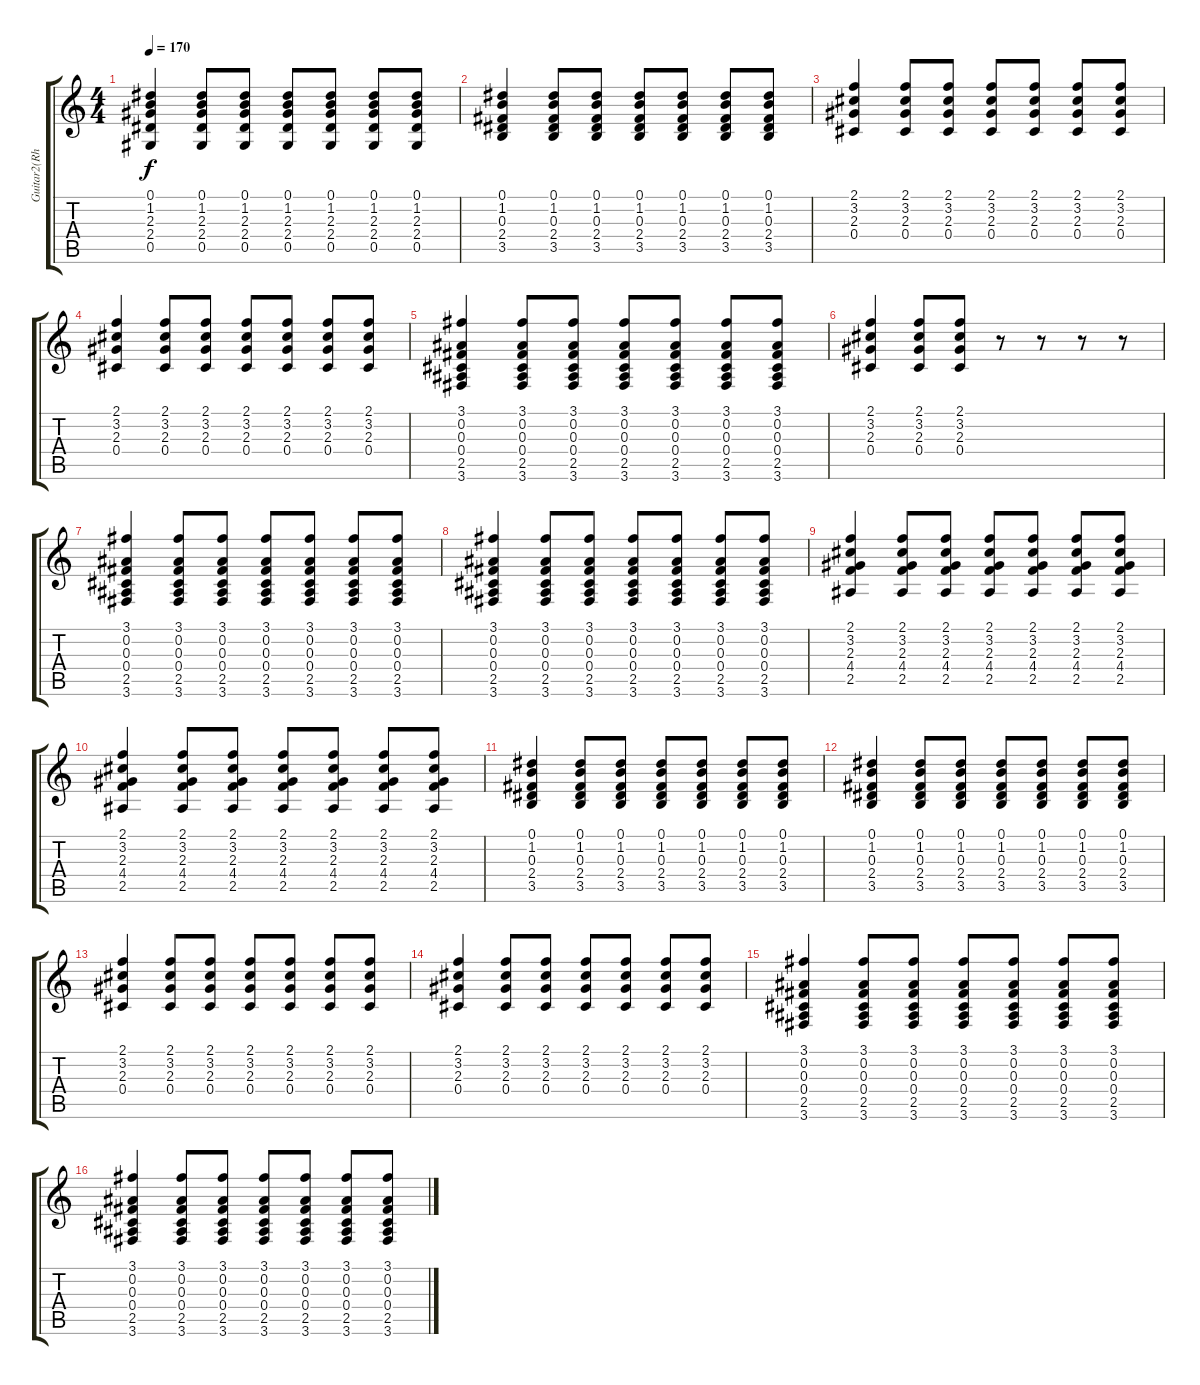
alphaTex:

\track ("Guitar2(Rhythm)" "Guitar2(Rh") {instrument distortionguitar}
\staff {score tabs}
\tuning (Eb4 Bb3 Gb3 Db3 Ab2 Eb2) {hide}
\ts (4 4)
\tempo 170
\clef g2
\ks c
(0.1 1.2 2.3 2.4 0.5).4{dy f} (0.1 1.2 2.3 2.4 0.5).8 (0.1 1.2 2.3 2.4 0.5).8 (0.1 1.2 2.3 2.4 0.5).8 (0.1 1.2 2.3 2.4 0.5).8 (0.1 1.2 2.3 2.4 0.5).8 (0.1 1.2 2.3 2.4 0.5).8 |
(0.1 1.2 0.3 2.4 3.5).4 (0.1 1.2 0.3 2.4 3.5).8 (0.1 1.2 0.3 2.4 3.5).8 (0.1 1.2 0.3 2.4 3.5).8 (0.1 1.2 0.3 2.4 3.5).8 (0.1 1.2 0.3 2.4 3.5).8 (0.1 1.2 0.3 2.4 3.5).8 |
(2.1 3.2 2.3 0.4).4 (2.1 3.2 2.3 0.4).8 (2.1 3.2 2.3 0.4).8 (2.1 3.2 2.3 0.4).8 (2.1 3.2 2.3 0.4).8 (2.1 3.2 2.3 0.4).8 (2.1 3.2 2.3 0.4).8 |
(2.1 3.2 2.3 0.4).4 (2.1 3.2 2.3 0.4).8 (2.1 3.2 2.3 0.4).8 (2.1 3.2 2.3 0.4).8 (2.1 3.2 2.3 0.4).8 (2.1 3.2 2.3 0.4).8 (2.1 3.2 2.3 0.4).8 |
(3.1 0.2 0.3 0.4 2.5 3.6).4 (3.1 0.2 0.3 0.4 2.5 3.6).8 (3.1 0.2 0.3 0.4 2.5 3.6).8 (3.1 0.2 0.3 0.4 2.5 3.6).8 (3.1 0.2 0.3 0.4 2.5 3.6).8 (3.1 0.2 0.3 0.4 2.5 3.6).8 (3.1 0.2 0.3 0.4 2.5 3.6).8 |
(2.1 3.2 2.3 0.4).4 (2.1 3.2 2.3 0.4).8 (2.1 3.2 2.3 0.4).8 r.8 r.8 r.8 r.8 |
(3.1 0.2 0.3 0.4 2.5 3.6).4 (3.1 0.2 0.3 0.4 2.5 3.6).8 (3.1 0.2 0.3 0.4 2.5 3.6).8 (3.1 0.2 0.3 0.4 2.5 3.6).8 (3.1 0.2 0.3 0.4 2.5 3.6).8 (3.1 0.2 0.3 0.4 2.5 3.6).8 (3.1 0.2 0.3 0.4 2.5 3.6).8 |
(3.1 0.2 0.3 0.4 2.5 3.6).4 (3.1 0.2 0.3 0.4 2.5 3.6).8 (3.1 0.2 0.3 0.4 2.5 3.6).8 (3.1 0.2 0.3 0.4 2.5 3.6).8 (3.1 0.2 0.3 0.4 2.5 3.6).8 (3.1 0.2 0.3 0.4 2.5 3.6).8 (3.1 0.2 0.3 0.4 2.5 3.6).8 |
(2.1 3.2 2.3 4.4 2.5).4 (2.1 3.2 2.3 4.4 2.5).8 (2.1 3.2 2.3 4.4 2.5).8 (2.1 3.2 2.3 4.4 2.5).8 (2.1 3.2 2.3 4.4 2.5).8 (2.1 3.2 2.3 4.4 2.5).8 (2.1 3.2 2.3 4.4 2.5).8 |
(2.1 3.2 2.3 4.4 2.5).4 (2.1 3.2 2.3 4.4 2.5).8 (2.1 3.2 2.3 4.4 2.5).8 (2.1 3.2 2.3 4.4 2.5).8 (2.1 3.2 2.3 4.4 2.5).8 (2.1 3.2 2.3 4.4 2.5).8 (2.1 3.2 2.3 4.4 2.5).8 |
(0.1 1.2 0.3 2.4 3.5).4 (0.1 1.2 0.3 2.4 3.5).8 (0.1 1.2 0.3 2.4 3.5).8 (0.1 1.2 0.3 2.4 3.5).8 (0.1 1.2 0.3 2.4 3.5).8 (0.1 1.2 0.3 2.4 3.5).8 (0.1 1.2 0.3 2.4 3.5).8 |
(0.1 1.2 0.3 2.4 3.5).4 (0.1 1.2 0.3 2.4 3.5).8 (0.1 1.2 0.3 2.4 3.5).8 (0.1 1.2 0.3 2.4 3.5).8 (0.1 1.2 0.3 2.4 3.5).8 (0.1 1.2 0.3 2.4 3.5).8 (0.1 1.2 0.3 2.4 3.5).8 |
(2.1 3.2 2.3 0.4).4 (2.1 3.2 2.3 0.4).8 (2.1 3.2 2.3 0.4).8 (2.1 3.2 2.3 0.4).8 (2.1 3.2 2.3 0.4).8 (2.1 3.2 2.3 0.4).8 (2.1 3.2 2.3 0.4).8 |
(2.1 3.2 2.3 0.4).4 (2.1 3.2 2.3 0.4).8 (2.1 3.2 2.3 0.4).8 (2.1 3.2 2.3 0.4).8 (2.1 3.2 2.3 0.4).8 (2.1 3.2 2.3 0.4).8 (2.1 3.2 2.3 0.4).8 |
(3.1 0.2 0.3 0.4 2.5 3.6).4 (3.1 0.2 0.3 0.4 2.5 3.6).8 (3.1 0.2 0.3 0.4 2.5 3.6).8 (3.1 0.2 0.3 0.4 2.5 3.6).8 (3.1 0.2 0.3 0.4 2.5 3.6).8 (3.1 0.2 0.3 0.4 2.5 3.6).8 (3.1 0.2 0.3 0.4 2.5 3.6).8 |
(3.1 0.2 0.3 0.4 2.5 3.6).4 (3.1 0.2 0.3 0.4 2.5 3.6).8 (3.1 0.2 0.3 0.4 2.5 3.6).8 (3.1 0.2 0.3 0.4 2.5 3.6).8 (3.1 0.2 0.3 0.4 2.5 3.6).8 (3.1 0.2 0.3 0.4 2.5 3.6).8 (3.1 0.2 0.3 0.4 2.5 3.6).8
